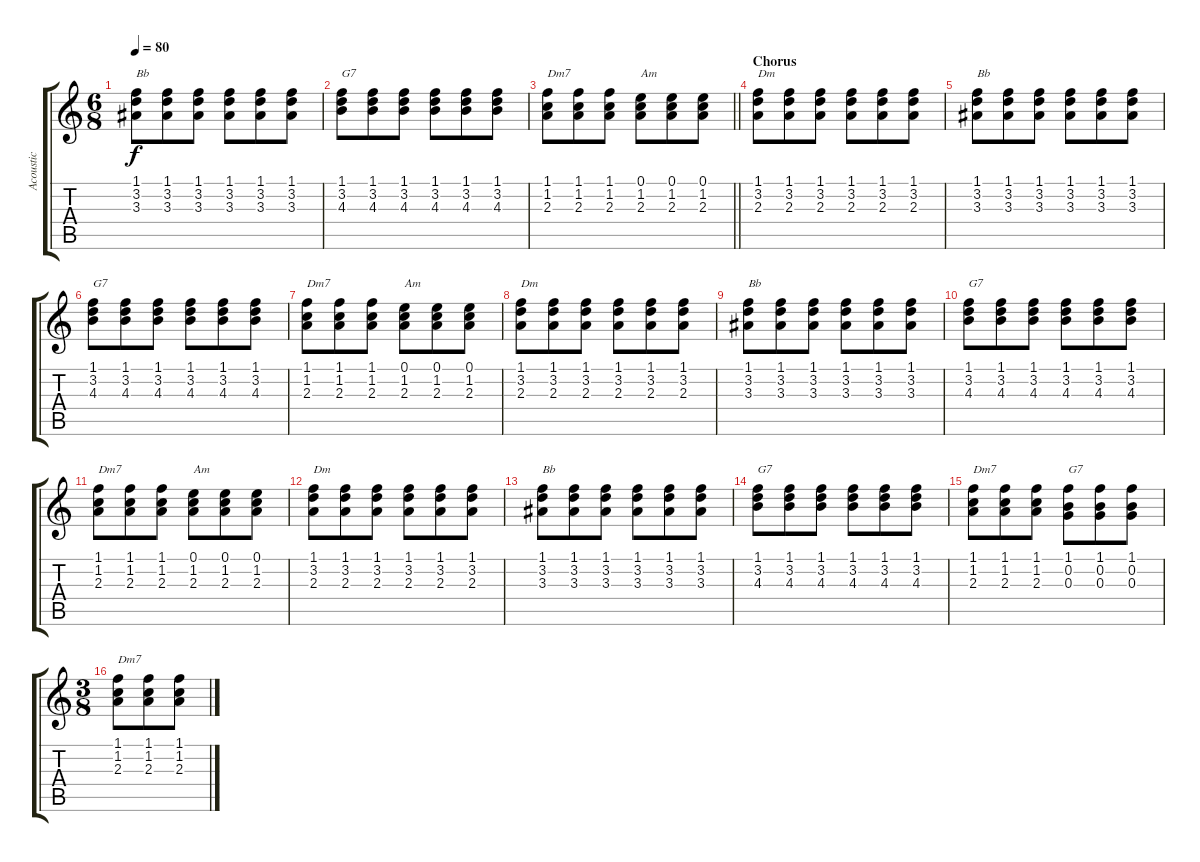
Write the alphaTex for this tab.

\track ("Acoustic" "Acoustic") {instrument acousticguitarsteel}
\staff {score tabs}
\tuning (E4 B3 G3 D3 A2 E2) {hide}
\ts (6 8)
\tempo 80
\clef g2
\ks c
(1.1 3.2 3.3).8{txt "Bb" dy f} (1.1 3.2 3.3).8 (1.1 3.2 3.3).8 (1.1 3.2 3.3).8 (1.1 3.2 3.3).8 (1.1 3.2 3.3).8 |
(1.1 3.2 4.3).8{txt "G7"} (1.1 3.2 4.3).8 (1.1 3.2 4.3).8 (1.1 3.2 4.3).8 (1.1 3.2 4.3).8 (1.1 3.2 4.3).8 |
\barLineRight lightlight
(1.1 1.2 2.3).8{txt "Dm7"} (1.1 1.2 2.3).8 (1.1 1.2 2.3).8 (0.1 1.2 2.3).8{txt "Am"} (0.1 1.2 2.3).8 (0.1 1.2 2.3).8 |
\section ("" "Chorus")
(1.1 3.2 2.3).8{txt "Dm"} (1.1 3.2 2.3).8 (1.1 3.2 2.3).8 (1.1 3.2 2.3).8 (1.1 3.2 2.3).8 (1.1 3.2 2.3).8 |
(1.1 3.2 3.3).8{txt "Bb"} (1.1 3.2 3.3).8 (1.1 3.2 3.3).8 (1.1 3.2 3.3).8 (1.1 3.2 3.3).8 (1.1 3.2 3.3).8 |
(1.1 3.2 4.3).8{txt "G7"} (1.1 3.2 4.3).8 (1.1 3.2 4.3).8 (1.1 3.2 4.3).8 (1.1 3.2 4.3).8 (1.1 3.2 4.3).8 |
(1.1 1.2 2.3).8{txt "Dm7"} (1.1 1.2 2.3).8 (1.1 1.2 2.3).8 (0.1 1.2 2.3).8{txt "Am"} (0.1 1.2 2.3).8 (0.1 1.2 2.3).8 |
(1.1 3.2 2.3).8{txt "Dm"} (1.1 3.2 2.3).8 (1.1 3.2 2.3).8 (1.1 3.2 2.3).8 (1.1 3.2 2.3).8 (1.1 3.2 2.3).8 |
(1.1 3.2 3.3).8{txt "Bb"} (1.1 3.2 3.3).8 (1.1 3.2 3.3).8 (1.1 3.2 3.3).8 (1.1 3.2 3.3).8 (1.1 3.2 3.3).8 |
(1.1 3.2 4.3).8{txt "G7"} (1.1 3.2 4.3).8 (1.1 3.2 4.3).8 (1.1 3.2 4.3).8 (1.1 3.2 4.3).8 (1.1 3.2 4.3).8 |
(1.1 1.2 2.3).8{txt "Dm7"} (1.1 1.2 2.3).8 (1.1 1.2 2.3).8 (0.1 1.2 2.3).8{txt "Am"} (0.1 1.2 2.3).8 (0.1 1.2 2.3).8 |
(1.1 3.2 2.3).8{txt "Dm"} (1.1 3.2 2.3).8 (1.1 3.2 2.3).8 (1.1 3.2 2.3).8 (1.1 3.2 2.3).8 (1.1 3.2 2.3).8 |
(1.1 3.2 3.3).8{txt "Bb"} (1.1 3.2 3.3).8 (1.1 3.2 3.3).8 (1.1 3.2 3.3).8 (1.1 3.2 3.3).8 (1.1 3.2 3.3).8 |
(1.1 3.2 4.3).8{txt "G7"} (1.1 3.2 4.3).8 (1.1 3.2 4.3).8 (1.1 3.2 4.3).8 (1.1 3.2 4.3).8 (1.1 3.2 4.3).8 |
(1.1 1.2 2.3).8{txt "Dm7"} (1.1 1.2 2.3).8 (1.1 1.2 2.3).8 (1.1 0.2 0.3).8{txt "G7"} (1.1 0.2 0.3).8 (1.1 0.2 0.3).8 |
\ts (3 8)
(1.1 1.2 2.3).8{txt "Dm7"} (1.1 1.2 2.3).8 (1.1 1.2 2.3).8
